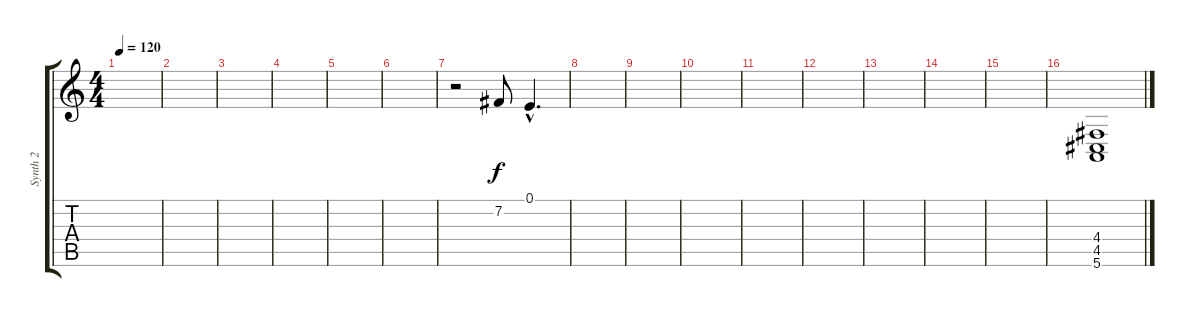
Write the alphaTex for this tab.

\track ("Synth 2" "Synth 2") {instrument pad1newage}
\staff {score tabs}
\tuning (E4 B3 G3 D3 A2 E2) {hide}
\ts (4 4)
\tempo 120
\clef g2
\ks c
|
|
|
|
|
|
r.2{instrument overdrivenguitar} 7.2.8 0.1{hac}.4{d} |
|
|
|
|
|
|
|
|
(4.4 4.5 5.6).1
